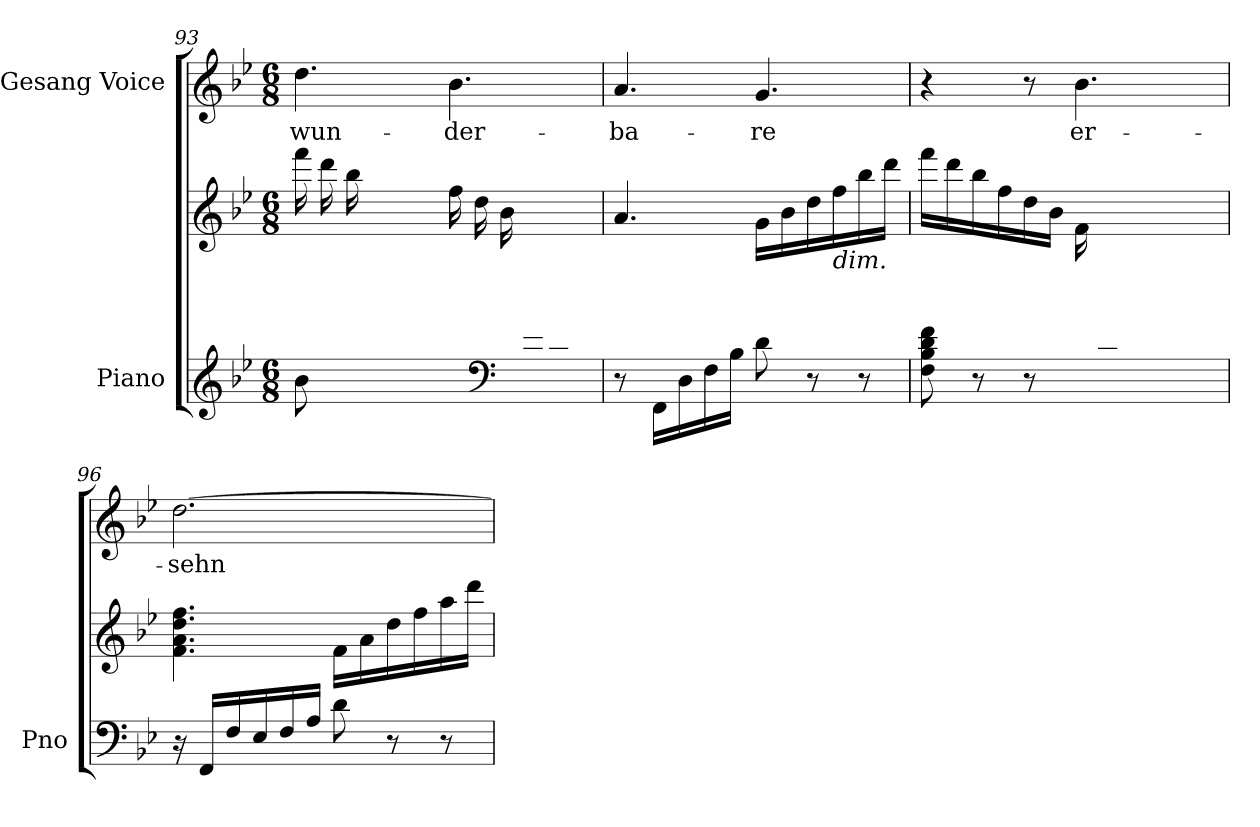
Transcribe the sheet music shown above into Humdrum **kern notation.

**kern	**kern	**kern	**text
*part2	*part2	*part1	*part1
*staff3	*staff2	*staff1	*staff1
*I"Piano	*	*I"Gesang Voice	*
*I'Pno	*	*	*
*clefG2	*clefG2	*clefG2	*
*k[b-e-]	*k[b-e-]	*k[b-e-]	*
*M6/8	*M6/8	*M6/8	*
=93	=93	=93	=93
*^	*	*	*
!	!	!	!	!LO:LY:b
8.ryy	8b-\	16fff\LL	4.dd\	wun-
.	.	16ddd\	.	.
.	4ryy	16bb-\	.	.
16ff/	.	8.ryy	.	.
16dd/	.	.	.	.
16b-/JJ	.	.	.	.
!	!	!	!	!LO:LY:b
8.ryy	8ryy	16ff\LL	4.b-\	-der-
.	.	16dd\	.	.
*clefF4	*	*	*	*
.	4ryy	16b-\	.	.
16f/	.	8.ryy	.	.
16d/	.	.	.	.
16B-/JJ	.	.	.	.
*v	*v	*	*	*
!!LO:LB:g=z
=94	=94	=94	=94
!	!	!	!LO:LY:b
8r	(4.a/	4.a/	-ba-
16FF\LL	.	.	.
16D\	.	.	.
16F\	.	.	.
16B-\JJ	.	.	.
!	!	!	!LO:LY:b
8d\	(16g\LL	4.g/	-re
.	16b-\	.	.
8r	16dd\	.	.
!	!LO:TX:b:i:t=dim.	!	!
.	16ff\	.	.
8r	16bb-\	.	.
.	16ddd\JJ	.	.
!!LO:LB:g=z
=95	=95	=95	=95
*^	*	*	*
4..ryy	8F\ 8B-\ 8d\ 8f\)	16fff/LL	4r	.
.	.	16ddd\	.	.
.	8r	16bb-\	.	.
.	.	16ff\	.	.
.	8r	16dd\	8r	.
.	.	16b-\JJ	.	.
!	!	!	!	!LO:LY:b
.	8ryy	16f\LL	4.b-\	er-
16d/	.	4ryy	.	.
16B-/	8ryy	.	.	.
16F/	.	.	.	.
16D/	16ryy	.	.	.
16BB-/JJ)	16ryy	16ryy	.	.
=96	=96	=96	=96	=96
!	!	!	!	!LO:LY:b
*v	*v	*	*	*
16r	4.f\ 4.a\ 4.dd\ 4.ff\	[2.dd\	-sehn-
16FF/LL	.	.	.
16F/	.	.	.
16E-/	.	.	.
16F/	.	.	.
16A/JJ	.	.	.
8d\	16f\LL	.	.
.	16a\	.	.
8r	16dd\	.	.
.	16ff\	.	.
8r	16aa\	.	.
.	16ddd\JJ	.	.
=	=	=	=
*-	*-	*-	*-
